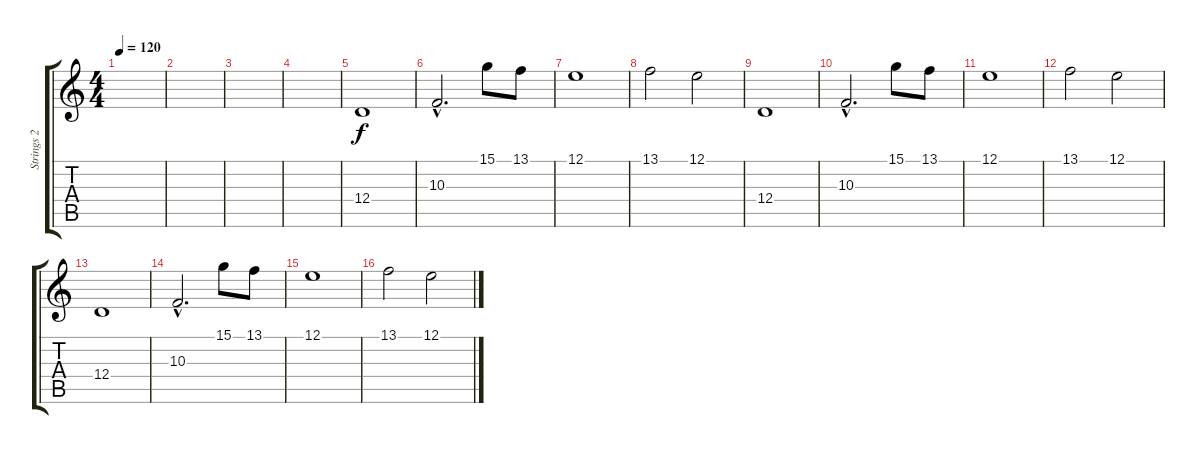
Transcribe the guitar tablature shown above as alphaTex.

\track ("Strings 2" "Strings 2") {instrument stringensemble1}
\staff {score tabs}
\tuning (E4 B3 G3 D3 A2 E2) {hide}
\ts (4 4)
\tempo 120
\clef g2
\ks c
|
|
|
|
12.4.1 |
10.3{hac}.2{d} 15.1.8 13.1.8 |
12.1.1 |
13.1.2 12.1.2 |
12.4.1 |
10.3{hac}.2{d} 15.1.8 13.1.8 |
12.1.1 |
13.1.2 12.1.2 |
12.4.1 |
10.3{hac}.2{d} 15.1.8 13.1.8 |
12.1.1 |
13.1.2 12.1.2
